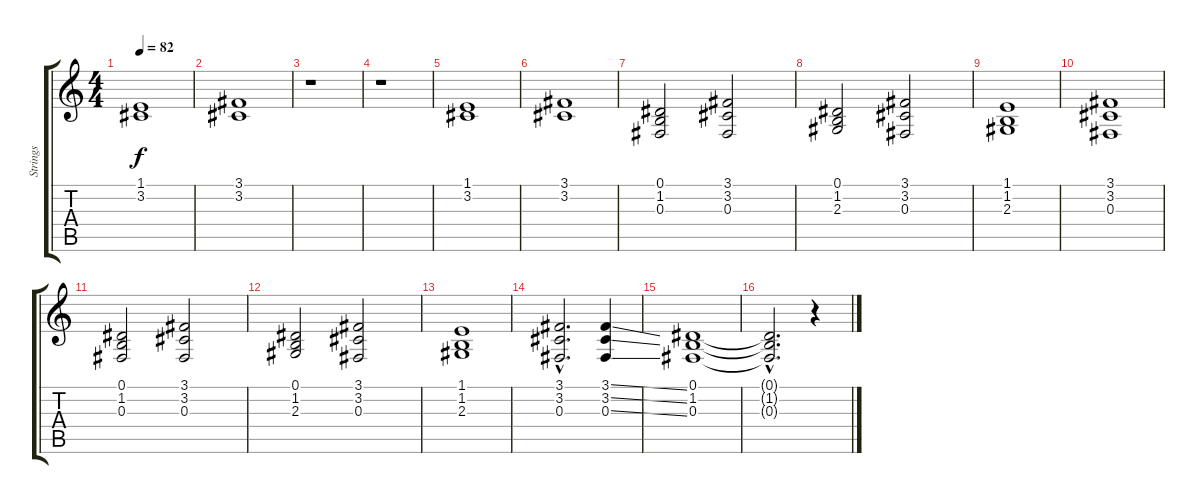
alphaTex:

\track ("Strings" "Strings") {instrument stringensemble2}
\staff {score tabs}
\tuning (Eb4 Bb3 Gb3 Db3 Ab2 Eb2) {hide}
\ts (4 4)
\tempo 82
\clef g2
\ks c
(1.1 3.2).1{dy f} |
(3.1 3.2).1 |
r.1 |
r.1 |
(1.1 3.2).1 |
(3.1 3.2).1 |
(0.1 1.2 0.3).2 (3.1 3.2 0.3).2 |
(0.1 1.2 2.3).2 (3.1 3.2 0.3).2 |
(1.1 1.2 2.3).1 |
(3.1 3.2 0.3).1 |
(0.1 1.2 0.3).2 (3.1 3.2 0.3).2 |
(0.1 1.2 2.3).2 (3.1 3.2 0.3).2 |
(1.1 1.2 2.3).1 |
(3.1{hac} 3.2{hac} 0.3{hac}).2{d} (3.1{ss} 3.2{ss} 0.3{ss}).4 |
(0.1 1.2 0.3).1 |
(0.1{hac t} 1.2{hac t} 0.3{hac t}).2{d} r.4
